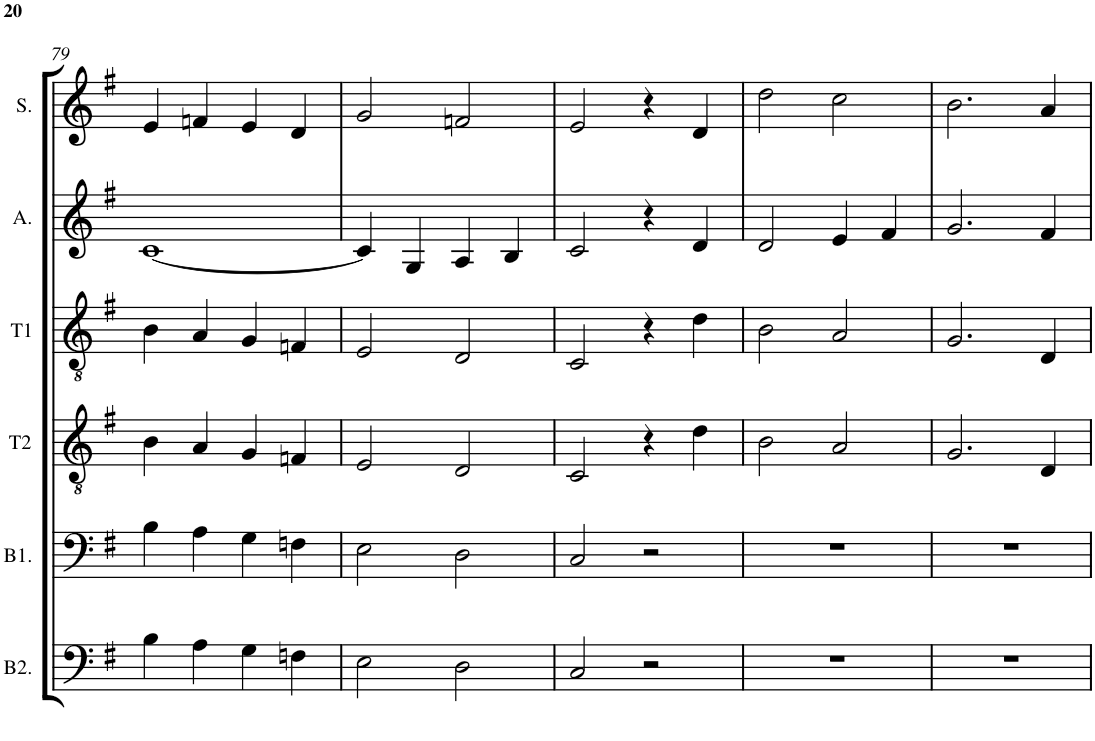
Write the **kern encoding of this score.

**kern	**kern	**kern	**kern	**kern	**kern
*part6	*part5	*part4	*part3	*part2	*part1
*staff6	*staff5	*staff4	*staff3	*staff2	*staff1
*I"Bass 2	*I"Bass 1	*I"Tenor 2	*I"Tenor 1	*I"Alto	*I"Soprano
*I'B2.	*I'B1.	*I'T2	*I'T1	*I'A.	*I'S.
!!LO:PB:g=z
*clefF4	*clefF4	*clefGv2	*clefGv2	*clefG2	*clefG2
*k[f#]	*k[f#]	*k[f#]	*k[f#]	*k[f#]	*k[f#]
*G:	*G:	*G:	*G:	*G:	*G:
*M4/4	*M4/4	*M4/4	*M4/4	*M4/4	*M4/4
=79	=79	=79	=79	=79	=79
4B\	4B\	4B\	4B\	[1c	4e/
4A\	4A\	4A/	4A/	.	4fn/
4G\	4G\	4G/	4G/	.	4e/
4Fn\	4Fn\	4Fn/	4Fn/	.	4d/
=80	=80	=80	=80	=80	=80
2E\	2E\	2E/	2E/	4c/]	2g/
.	.	.	.	4G/	.
2D\	2D\	2D/	2D/	4A/	2fn/
.	.	.	.	4B/	.
=81	=81	=81	=81	=81	=81
2C/	2C/	2C/	2C/	2c/	2e/
2r	2r	4r	4r	4r	4r
.	.	4d\	4d\	4d/	4d/
=82	=82	=82	=82	=82	=82
1r	1r	2B\	2B\	2d/	2dd\
.	.	2A/	2A/	4e/	2cc\
.	.	.	.	4f#/	.
=83	=83	=83	=83	=83	=83
1r	1r	2.G/	2.G/	2.g/	2.b\
.	.	4D/	4D/	4f#/	4a/
=	=	=	=	=	=
*-	*-	*-	*-	*-	*-
